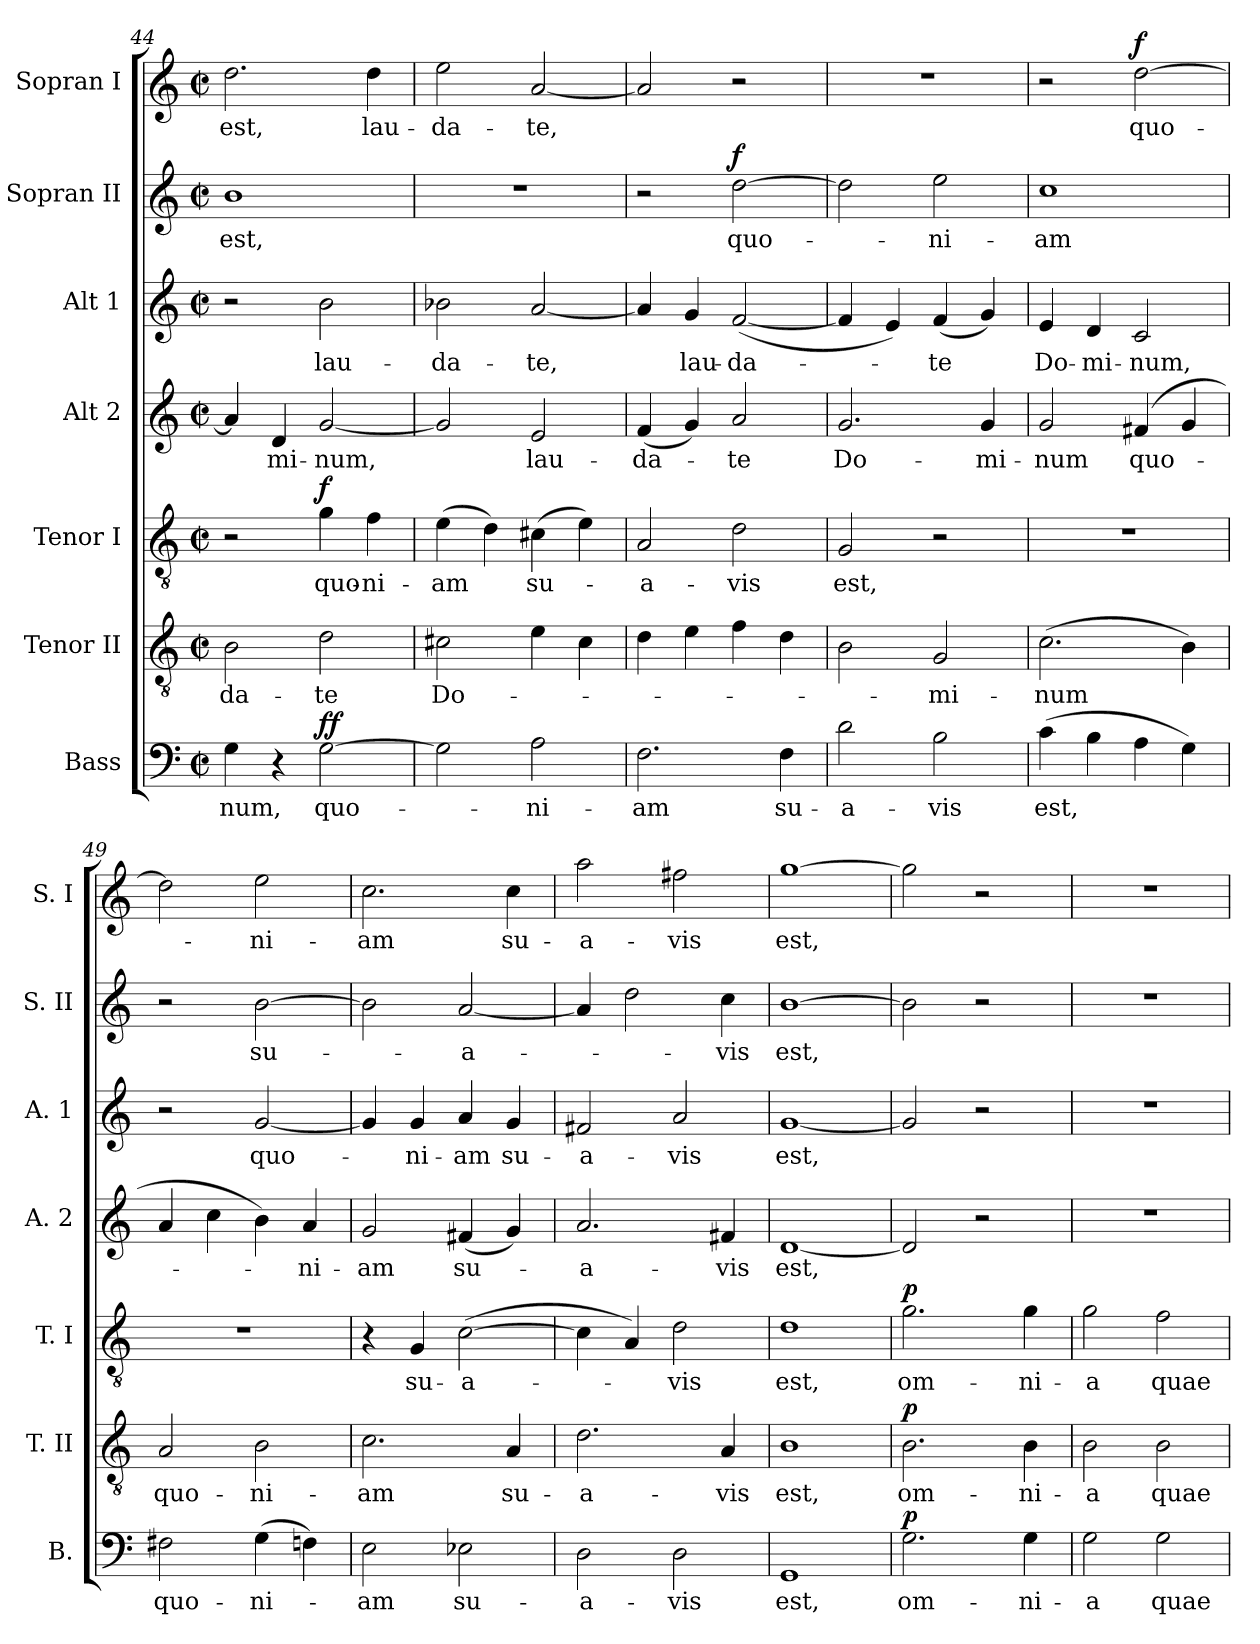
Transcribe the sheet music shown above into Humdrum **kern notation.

**kern	**text	**dynam	**kern	**text	**dynam	**kern	**text	**dynam	**kern	**text	**kern	**text	**kern	**text	**dynam	**kern	**text	**dynam
*part7	*part7	*part7	*part6	*part6	*part6	*part5	*part5	*part5	*part4	*part4	*part3	*part3	*part2	*part2	*part2	*part1	*part1	*part1
*staff7	*staff7	*staff7	*staff6	*staff6	*staff6	*staff5	*staff5	*staff5	*staff4	*staff4	*staff3	*staff3	*staff2	*staff2	*staff2	*staff1	*staff1	*staff1
*I"Bass	*	*	*I"Tenor II	*	*	*I"Tenor I	*	*	*I"Alt 2	*	*I"Alt 1	*	*I"Sopran II	*	*	*I"Sopran I	*	*
*I'B.	*	*	*I'T. II	*	*	*I'T. I	*	*	*I'A. 2	*	*I'A. 1	*	*I'S. II	*	*	*I'S. I	*	*
*clefF4	*	*	*clefGv2	*	*	*clefGv2	*	*	*clefG2	*	*clefG2	*	*clefG2	*	*	*clefG2	*	*
*k[]	*	*	*k[]	*	*	*k[]	*	*	*k[]	*	*k[]	*	*k[]	*	*	*k[]	*	*
*C:	*	*	*C:	*	*	*C:	*	*	*C:	*	*C:	*	*C:	*	*	*C:	*	*
*M2/2	*	*	*M2/2	*	*	*M2/2	*	*	*M2/2	*	*M2/2	*	*M2/2	*	*	*M2/2	*	*
*met(c|)	*	*	*met(c|)	*	*	*met(c|)	*	*	*met(c|)	*	*met(c|)	*	*met(c|)	*	*	*met(c|)	*	*
=44	=44	=44	=44	=44	=44	=44	=44	=44	=44	=44	=44	=44	=44	=44	=44	=44	=44	=44
!	!LO:LY:b	!	!	!LO:LY:b	!	!	!	!	!	!	!	!	!	!LO:LY:b	!	!	!LO:LY:b	!
4G\	-num,	.	2B\	-da-	.	2r	.	.	4a/]	.	2r	.	1b	est,	.	2.dd\	est,	.
!	!	!	!	!	!	!	!	!	!	!LO:LY:b	!	!	!	!	!	!	!	!
4r	.	.	.	.	.	.	.	.	4d/	-mi-	.	.	.	.	.	.	.	.
!	!LO:LY:b	!LO:DY:a	!	!LO:LY:b	!	!	!LO:LY:b	!LO:DY:a	!	!LO:LY:b	!	!LO:LY:b	!	!	!	!	!	!
[2G\	quo-	ff	2d\	-te	.	4g\	quo-	f	[2g/	-num,	2b\	lau-	.	.	.	.	.	.
!	!	!	!	!	!	!	!LO:LY:b	!	!	!	!	!	!	!	!	!	!LO:LY:b	!
.	.	.	.	.	.	4f\	-ni-	.	.	.	.	.	.	.	.	4dd\	lau-	.
=45	=45	=45	=45	=45	=45	=45	=45	=45	=45	=45	=45	=45	=45	=45	=45	=45	=45	=45
!	!	!	!	!LO:LY:b	!	!	!LO:LY:b	!	!	!	!	!LO:LY:b	!	!	!	!	!LO:LY:b	!
2G\]	.	.	2c#X\	Do-	.	(>4e\	-am	.	2g/]	.	2b-X\	-da-	1r	.	.	2ee\	-da-	.
.	.	.	.	.	.	4d\)	.	.	.	.	.	.	.	.	.	.	.	.
!	!LO:LY:b	!	!	!	!	!	!LO:LY:b	!	!	!LO:LY:b	!	!LO:LY:b	!	!	!	!	!LO:LY:b	!
2A\	-ni-	.	4e\	.	.	(>4c#X\	su-	.	2e/	lau-	[2a/	-te,	.	.	.	[2a/	-te,	.
.	.	.	4c#\	.	.	4e\)	.	.	.	.	.	.	.	.	.	.	.	.
=46	=46	=46	=46	=46	=46	=46	=46	=46	=46	=46	=46	=46	=46	=46	=46	=46	=46	=46
!	!LO:LY:b	!	!	!	!	!	!LO:LY:b	!	!	!LO:LY:b	!	!	!	!	!	!	!	!
2.F\	-am	.	4d\	.	.	2A/	-a-	.	(<4f/	-da-	4a/]	.	2r	.	.	2a/]	.	.
!	!	!	!	!	!	!	!	!	!	!	!	!LO:LY:b	!	!	!	!	!	!
.	.	.	4e\	.	.	.	.	.	4g/)	.	4g/	lau-	.	.	.	.	.	.
!	!	!	!	!	!	!	!LO:LY:b	!	!	!LO:LY:b	!	!LO:LY:b	!	!LO:LY:b	!LO:DY:a	!	!	!
.	.	.	4f\	.	.	2d\	-vis	.	2a/	-te	(<[2f/	-da-	[2dd\	quo-	f	2r	.	.
!	!LO:LY:b	!	!	!	!	!	!	!	!	!	!	!	!	!	!	!	!	!
4F\	su-	.	4d\	.	.	.	.	.	.	.	.	.	.	.	.	.	.	.
=47	=47	=47	=47	=47	=47	=47	=47	=47	=47	=47	=47	=47	=47	=47	=47	=47	=47	=47
!	!LO:LY:b	!	!	!	!	!	!LO:LY:b	!	!	!LO:LY:b	!	!	!	!	!	!	!	!
2d\	-a-	.	2B\	.	.	2G/	est,	.	2.g/	Do-	4f/]	.	2dd\]	.	.	1r	.	.
.	.	.	.	.	.	.	.	.	.	.	4e/)	.	.	.	.	.	.	.
!	!LO:LY:b	!	!	!LO:LY:b	!	!	!	!	!	!	!	!LO:LY:b	!	!LO:LY:b	!	!	!	!
2B\	-vis	.	2G/	-mi-	.	2r	.	.	.	.	(<4f/	-te	2ee\	-ni-	.	.	.	.
!	!	!	!	!	!	!	!	!	!	!LO:LY:b	!	!	!	!	!	!	!	!
.	.	.	.	.	.	.	.	.	4g/	-mi-	4g/)	.	.	.	.	.	.	.
=48	=48	=48	=48	=48	=48	=48	=48	=48	=48	=48	=48	=48	=48	=48	=48	=48	=48	=48
!	!LO:LY:b	!	!	!LO:LY:b	!	!	!	!	!	!LO:LY:b	!	!LO:LY:b	!	!LO:LY:b	!	!	!	!
(>4c\	est,	.	(>2.c\	-num	.	1r	.	.	2g/	-num	4e/	Do-	1cc	-am	.	2r	.	.
!	!	!	!	!	!	!	!	!	!	!	!	!LO:LY:b	!	!	!	!	!	!
4B\	.	.	.	.	.	.	.	.	.	.	4d/	-mi-	.	.	.	.	.	.
!	!	!	!	!	!	!	!	!	!	!LO:LY:b	!	!LO:LY:b	!	!	!	!	!LO:LY:b	!LO:DY:a
4A\	.	.	.	.	.	.	.	.	(4f#X/	quo-	2c/	-num,	.	.	.	[2dd\	quo-	f
4G\)	.	.	4B\)	.	.	.	.	.	4g/	.	.	.	.	.	.	.	.	.
!!LO:PB:g=z
=49	=49	=49	=49	=49	=49	=49	=49	=49	=49	=49	=49	=49	=49	=49	=49	=49	=49	=49
!	!LO:LY:b	!	!	!LO:LY:b	!	!	!	!	!	!	!	!	!	!	!	!	!	!
2F#X\	quo-	.	2A/	quo-	.	1r	.	.	4a/	.	2r	.	2r	.	.	2dd\]	.	.
.	.	.	.	.	.	.	.	.	4cc\	.	.	.	.	.	.	.	.	.
!	!LO:LY:b	!	!	!LO:LY:b	!	!	!	!	!	!	!	!LO:LY:b	!	!LO:LY:b	!	!	!LO:LY:b	!
(>4G\	-ni-	.	2B\	-ni-	.	.	.	.	4b\)	.	[2g/	quo-	[2b\	su-	.	2ee\	-ni-	.
!	!	!	!	!	!	!	!	!	!	!LO:LY:b	!	!	!	!	!	!	!	!
4Fn\)	.	.	.	.	.	.	.	.	4a/	-ni-	.	.	.	.	.	.	.	.
=50	=50	=50	=50	=50	=50	=50	=50	=50	=50	=50	=50	=50	=50	=50	=50	=50	=50	=50
!	!LO:LY:b	!	!	!LO:LY:b	!	!	!	!	!	!LO:LY:b	!	!	!	!	!	!	!LO:LY:b	!
2E\	-am	.	2.c\	-am	.	4r	.	.	2g/	-am	4g/]	.	2b\]	.	.	2.cc\	-am	.
!	!	!	!	!	!	!	!LO:LY:b	!	!	!	!	!LO:LY:b	!	!	!	!	!	!
.	.	.	.	.	.	4G/	su-	.	.	.	4g/	-ni-	.	.	.	.	.	.
!	!LO:LY:b	!	!	!	!	!	!LO:LY:b	!	!	!LO:LY:b	!	!LO:LY:b	!	!LO:LY:b	!	!	!	!
2E-X\	su-	.	.	.	.	(>[2c\	-a-	.	(<4f#X/	su-	4a/	-am	[2a/	-a-	.	.	.	.
!	!	!	!	!LO:LY:b	!	!	!	!	!	!	!	!LO:LY:b	!	!	!	!	!LO:LY:b	!
.	.	.	4A/	su-	.	.	.	.	4g/)	.	4g/	su-	.	.	.	4cc\	su-	.
=51	=51	=51	=51	=51	=51	=51	=51	=51	=51	=51	=51	=51	=51	=51	=51	=51	=51	=51
!	!LO:LY:b	!	!	!LO:LY:b	!	!	!	!	!	!LO:LY:b	!	!LO:LY:b	!	!	!	!	!LO:LY:b	!
2D\	-a-	.	2.d\	-a-	.	4c\]	.	.	2.a/	-a-	2f#X/	-a-	4a/]	.	.	2aa\	-a-	.
.	.	.	.	.	.	4A/)	.	.	.	.	.	.	2dd\	.	.	.	.	.
!	!LO:LY:b	!	!	!	!	!	!LO:LY:b	!	!	!	!	!LO:LY:b	!	!	!	!	!LO:LY:b	!
2D\	-vis	.	.	.	.	2d\	-vis	.	.	.	2a/	-vis	.	.	.	2ff#X\	-vis	.
!	!	!	!	!LO:LY:b	!	!	!	!	!	!LO:LY:b	!	!	!	!LO:LY:b	!	!	!	!
.	.	.	4A/	-vis	.	.	.	.	4f#X/	-vis	.	.	4cc\	-vis	.	.	.	.
=52	=52	=52	=52	=52	=52	=52	=52	=52	=52	=52	=52	=52	=52	=52	=52	=52	=52	=52
!	!LO:LY:b	!	!	!LO:LY:b	!	!	!LO:LY:b	!	!	!LO:LY:b	!	!LO:LY:b	!	!LO:LY:b	!	!	!LO:LY:b	!
1GG	est,	.	1B	est,	.	1d	est,	.	[1d	est,	[1g	est,	[1b	est,	.	[1gg	est,	.
=53	=53	=53	=53	=53	=53	=53	=53	=53	=53	=53	=53	=53	=53	=53	=53	=53	=53	=53
!	!LO:LY:b	!LO:DY:a	!	!LO:LY:b	!LO:DY:a	!	!LO:LY:b	!LO:DY:a	!	!	!	!	!	!	!	!	!	!
2.G\	om-	p	2.B\	om-	p	2.g\	om-	p	2d/]	.	2g/]	.	2b\]	.	.	2gg\]	.	.
.	.	.	.	.	.	.	.	.	2r	.	2r	.	2r	.	.	2r	.	.
!	!LO:LY:b	!	!	!LO:LY:b	!	!	!LO:LY:b	!	!	!	!	!	!	!	!	!	!	!
4G\	-ni-	.	4B\	-ni-	.	4g\	-ni-	.	.	.	.	.	.	.	.	.	.	.
=54	=54	=54	=54	=54	=54	=54	=54	=54	=54	=54	=54	=54	=54	=54	=54	=54	=54	=54
!	!LO:LY:b	!	!	!LO:LY:b	!	!	!LO:LY:b	!	!	!	!	!	!	!	!	!	!	!
2G\	-a	.	2B\	-a	.	2g\	-a	.	1r	.	1r	.	1r	.	.	1r	.	.
!	!LO:LY:b	!	!	!LO:LY:b	!	!	!LO:LY:b	!	!	!	!	!	!	!	!	!	!	!
2G\	quae-	.	2B\	quae-	.	2f\	quae-	.	.	.	.	.	.	.	.	.	.	.
=	=	=	=	=	=	=	=	=	=	=	=	=	=	=	=	=	=	=
*-	*-	*-	*-	*-	*-	*-	*-	*-	*-	*-	*-	*-	*-	*-	*-	*-	*-	*-
